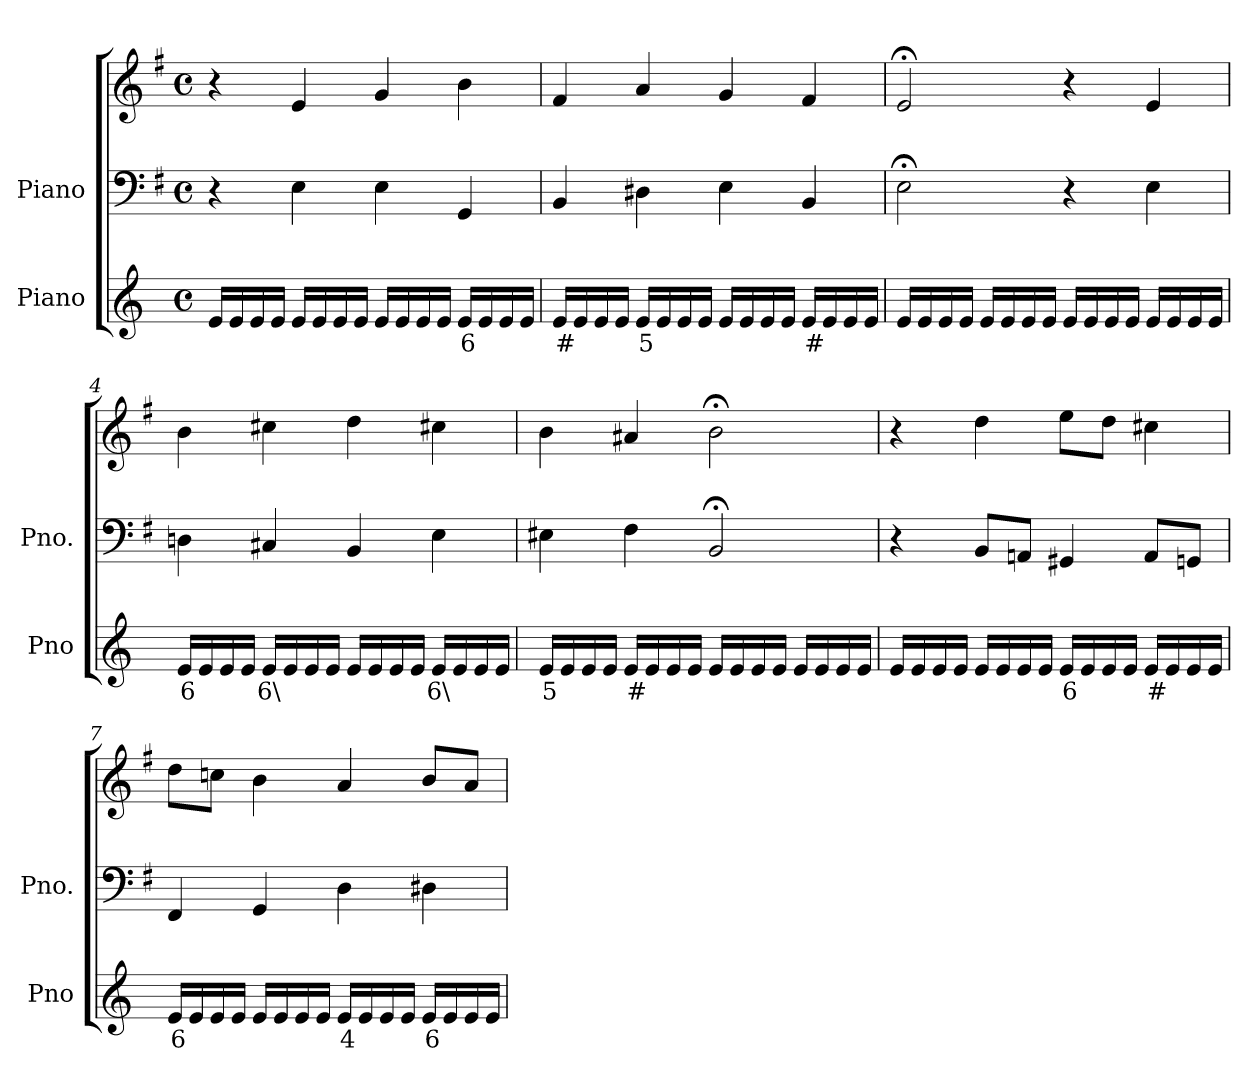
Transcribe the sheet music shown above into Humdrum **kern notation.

**kern	**text	**kern	**kern
*part2	*part2	*part1	*part1
*staff3	*staff3	*staff2	*staff1
*I"Piano	*	*I"Piano	*
*I'Pno	*	*I'Pno.	*
*clefG2	*	*clefF4	*clefG2
*k[]	*	*k[f#]	*k[f#]
*M4/4	*	*M4/4	*M4/4
*met(c)	*	*met(c)	*met(c)
=1	=1	=1	=1
16e/LL	.	4r	4r
16e/	.	.	.
16e/	.	.	.
16e/JJ	.	.	.
16e/LL	.	4E\	4e/
16e/	.	.	.
16e/	.	.	.
16e/JJ	.	.	.
16e/LL	.	4E\	4g/
16e/	.	.	.
16e/	.	.	.
16e/JJ	.	.	.
!	!LO:LY:b	!	!
16e/LL	6	4GG/	4b\
16e/	.	.	.
16e/	.	.	.
16e/JJ	.	.	.
=2	=2	=2	=2
!	!LO:LY:b	!	!
16e/LL	#	4BB/	4f#/
16e/	.	.	.
16e/	.	.	.
16e/JJ	.	.	.
!	!LO:LY:b	!	!
16e/LL	5	4D#X\	4a/
16e/	.	.	.
16e/	.	.	.
16e/JJ	.	.	.
16e/LL	.	4E\	4g/
16e/	.	.	.
16e/	.	.	.
16e/JJ	.	.	.
!	!LO:LY:b	!	!
16e/LL	#	4BB/	4f#/
16e/	.	.	.
16e/	.	.	.
16e/JJ	.	.	.
=3	=3	=3	=3
16e/LL	.	2E;<\	2e;</
16e/	.	.	.
16e/	.	.	.
16e/JJ	.	.	.
16e/LL	.	.	.
16e/	.	.	.
16e/	.	.	.
16e/JJ	.	.	.
16e/LL	.	4r	4r
16e/	.	.	.
16e/	.	.	.
16e/JJ	.	.	.
16e/LL	.	4E\	4e/
16e/	.	.	.
16e/	.	.	.
16e/JJ	.	.	.
=4	=4	=4	=4
!	!LO:LY:b	!	!
16e/LL	6	4Dn\	4b\
16e/	.	.	.
16e/	.	.	.
16e/JJ	.	.	.
!	!LO:LY:b	!	!
16e/LL	6\	4C#X/	4cc#X\
16e/	.	.	.
16e/	.	.	.
16e/JJ	.	.	.
16e/LL	.	4BB/	4dd\
16e/	.	.	.
16e/	.	.	.
16e/JJ	.	.	.
!	!LO:LY:b	!	!
16e/LL	6\	4E\	4cc#X\
16e/	.	.	.
16e/	.	.	.
16e/JJ	.	.	.
=5	=5	=5	=5
!	!LO:LY:b	!	!
16e/LL	5	4E#X\	4b\
16e/	.	.	.
16e/	.	.	.
16e/JJ	.	.	.
!	!LO:LY:b	!	!
16e/LL	#	4F#\	4a#X/
16e/	.	.	.
16e/	.	.	.
16e/JJ	.	.	.
16e/LL	.	2BB;</	2b;<\
16e/	.	.	.
16e/	.	.	.
16e/JJ	.	.	.
16e/LL	.	.	.
16e/	.	.	.
16e/	.	.	.
16e/JJ	.	.	.
=6	=6	=6	=6
16e/LL	.	4r	4r
16e/	.	.	.
16e/	.	.	.
16e/JJ	.	.	.
16e/LL	.	8BB/L	4dd\
16e/	.	.	.
!	!LO:LY:b	!	!
16e/	_	8AAn/J	.
16e/JJ	.	.	.
!	!LO:LY:b	!	!
16e/LL	6	4GG#X/	8ee\L
16e/	.	.	.
16e/	.	.	8dd\J
16e/JJ	.	.	.
!	!LO:LY:b	!	!
16e/LL	#	8AA/L	4cc#X\
16e/	.	.	.
!	!LO:LY:b	!	!
16e/	_	8GGn/J	.
16e/JJ	.	.	.
=7	=7	=7	=7
!	!LO:LY:b	!	!
16e/LL	6	4FF#/	8dd\L
16e/	.	.	.
16e/	.	.	8ccn\J
16e/JJ	.	.	.
16e/LL	.	4GG/	4b\
16e/	.	.	.
16e/	.	.	.
16e/JJ	.	.	.
!	!LO:LY:b	!	!
16e/LL	4	4D\	4a/
16e/	.	.	.
16e/	.	.	.
16e/JJ	.	.	.
!	!LO:LY:b	!	!
16e/LL	6	4D#X\	8b/L
16e/	.	.	.
16e/	.	.	8a/J
16e/JJ	.	.	.
=	=	=	=
*-	*-	*-	*-
